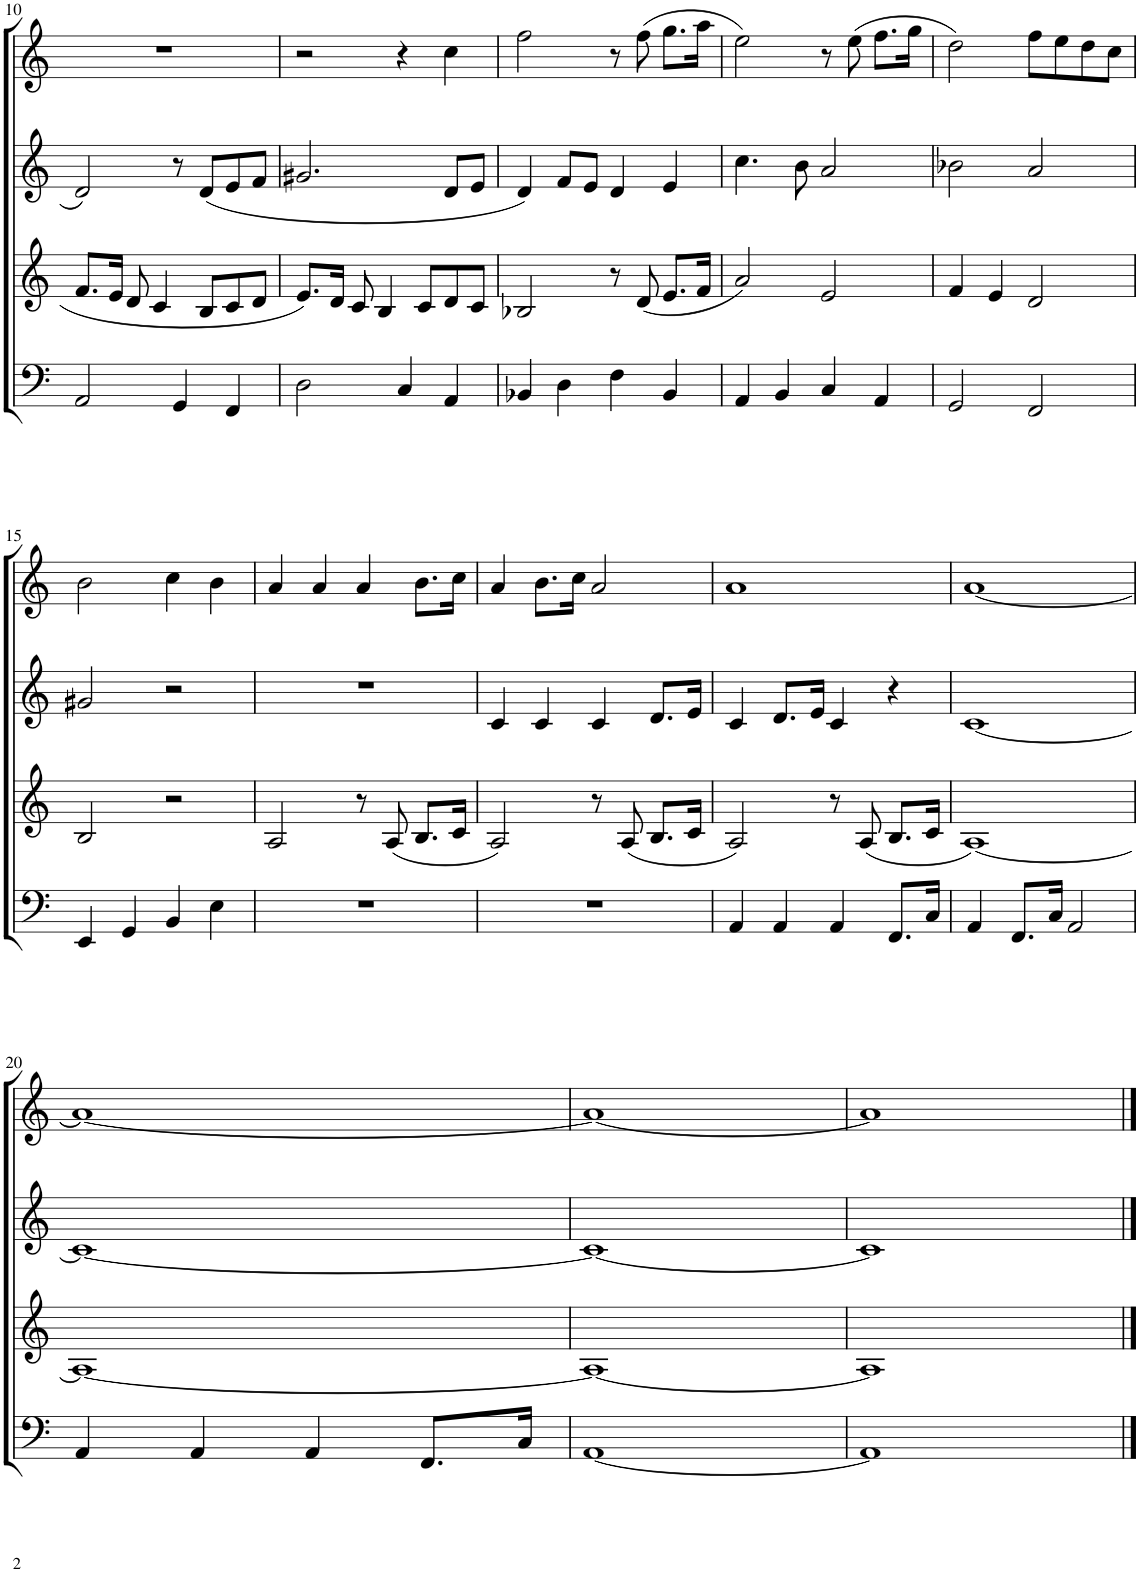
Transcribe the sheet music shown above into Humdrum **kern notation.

**kern	**kern	**kern	**kern
*part4	*part3	*part2	*part1
*staff4	*staff3	*staff2	*staff1
*I"Голос	*I"Голос	*I"Piano	*I"Голос
!!LO:PB:g=z
*clefF4	*clefG2	*clefG2	*clefG2
*k[]	*k[]	*k[]	*k[]
*M4/4	*M4/4	*M4/4	*M4/4
=10	=10	=10	=10
2AA/	8.f/L	2d/	1r
.	16e/Jk	.	.
.	8d/	.	.
.	4c/	.	.
4GG/	.	8r	.
.	8B/L	(8d/L	.
4FF/	8c/	8e/	.
.	8d/J	8f/J	.
=11	=11	=11	=11
2D\	8.e/L	2.g#X/	2r
.	16d/Jk	.	.
.	8c/	.	.
.	4B/	.	.
4C/	.	.	4r
.	8c/L	.	.
4AA/	8d/	8d/L	4cc\
.	8c/J	8e/J	.
=12	=12	=12	=12
4BB-X/	2B-X/	4d/)	2ff\
4D\	.	8f/L	.
.	.	8e/J	.
4F\	8r	4d/	8r
.	(8d/	.	(8ff\
4BB-/	8.e/L	4e/	8.gg\L
.	16f/Jk	.	16aa\Jk
=13	=13	=13	=13
4AA/	2a/)	4.cc\	2ee\)
4BB/	.	.	.
.	.	8b\	.
4C/	2e/	2a/	8r
.	.	.	(8ee\
4AA/	.	.	8.ff\L
.	.	.	16gg\Jk
=14	=14	=14	=14
2GG/	4f/	2b-X\	2dd\)
.	4e/	.	.
2FF/	2d/	2a/	8ff\L
.	.	.	8ee\
.	.	.	8dd\
.	.	.	8cc\J
!!LO:LB:g=z
=15	=15	=15	=15
4EE/	2B/	2g#X/	2b\
4GG/	.	.	.
4BB/	2r	2r	4cc\
4E\	.	.	4b\
=16	=16	=16	=16
1r	2A/	1r	4a/
.	.	.	4a/
.	8r	.	4a/
.	(8A/	.	.
.	8.B/L	.	8.b\L
.	16c/Jk	.	16cc\Jk
=17	=17	=17	=17
1r	2A/)	4c/	4a/
.	.	4c/	8.b\L
.	.	.	16cc\Jk
.	8r	4c/	2a/
.	(8A/	.	.
.	8.B/L	8.d/L	.
.	16c/Jk	16e/Jk	.
=18	=18	=18	=18
4AA/	2A/)	4c/	1a
4AA/	.	8.d/L	.
.	.	16e/Jk	.
4AA/	8r	4c/	.
.	(8A/	.	.
8.FF/L	8.B/L	4r	.
16C/Jk	16c/Jk	.	.
=19	=19	=19	=19
4AA/	[1A)	[1c	[1a
8.FF/L	.	.	.
16C/Jk	.	.	.
2AA/	.	.	.
!!LO:LB:g=z
=20	=20	=20	=20
4AA/	1A_	1c_	1a_
4AA/	.	.	.
4AA/	.	.	.
8.FF/L	.	.	.
16C/Jk	.	.	.
=21	=21	=21	=21
[1AA	1A_	1c_	1a_
=22	=22	=22	=22
1AA]	1A]	1c]	1a]
==	==	==	==
*-	*-	*-	*-
